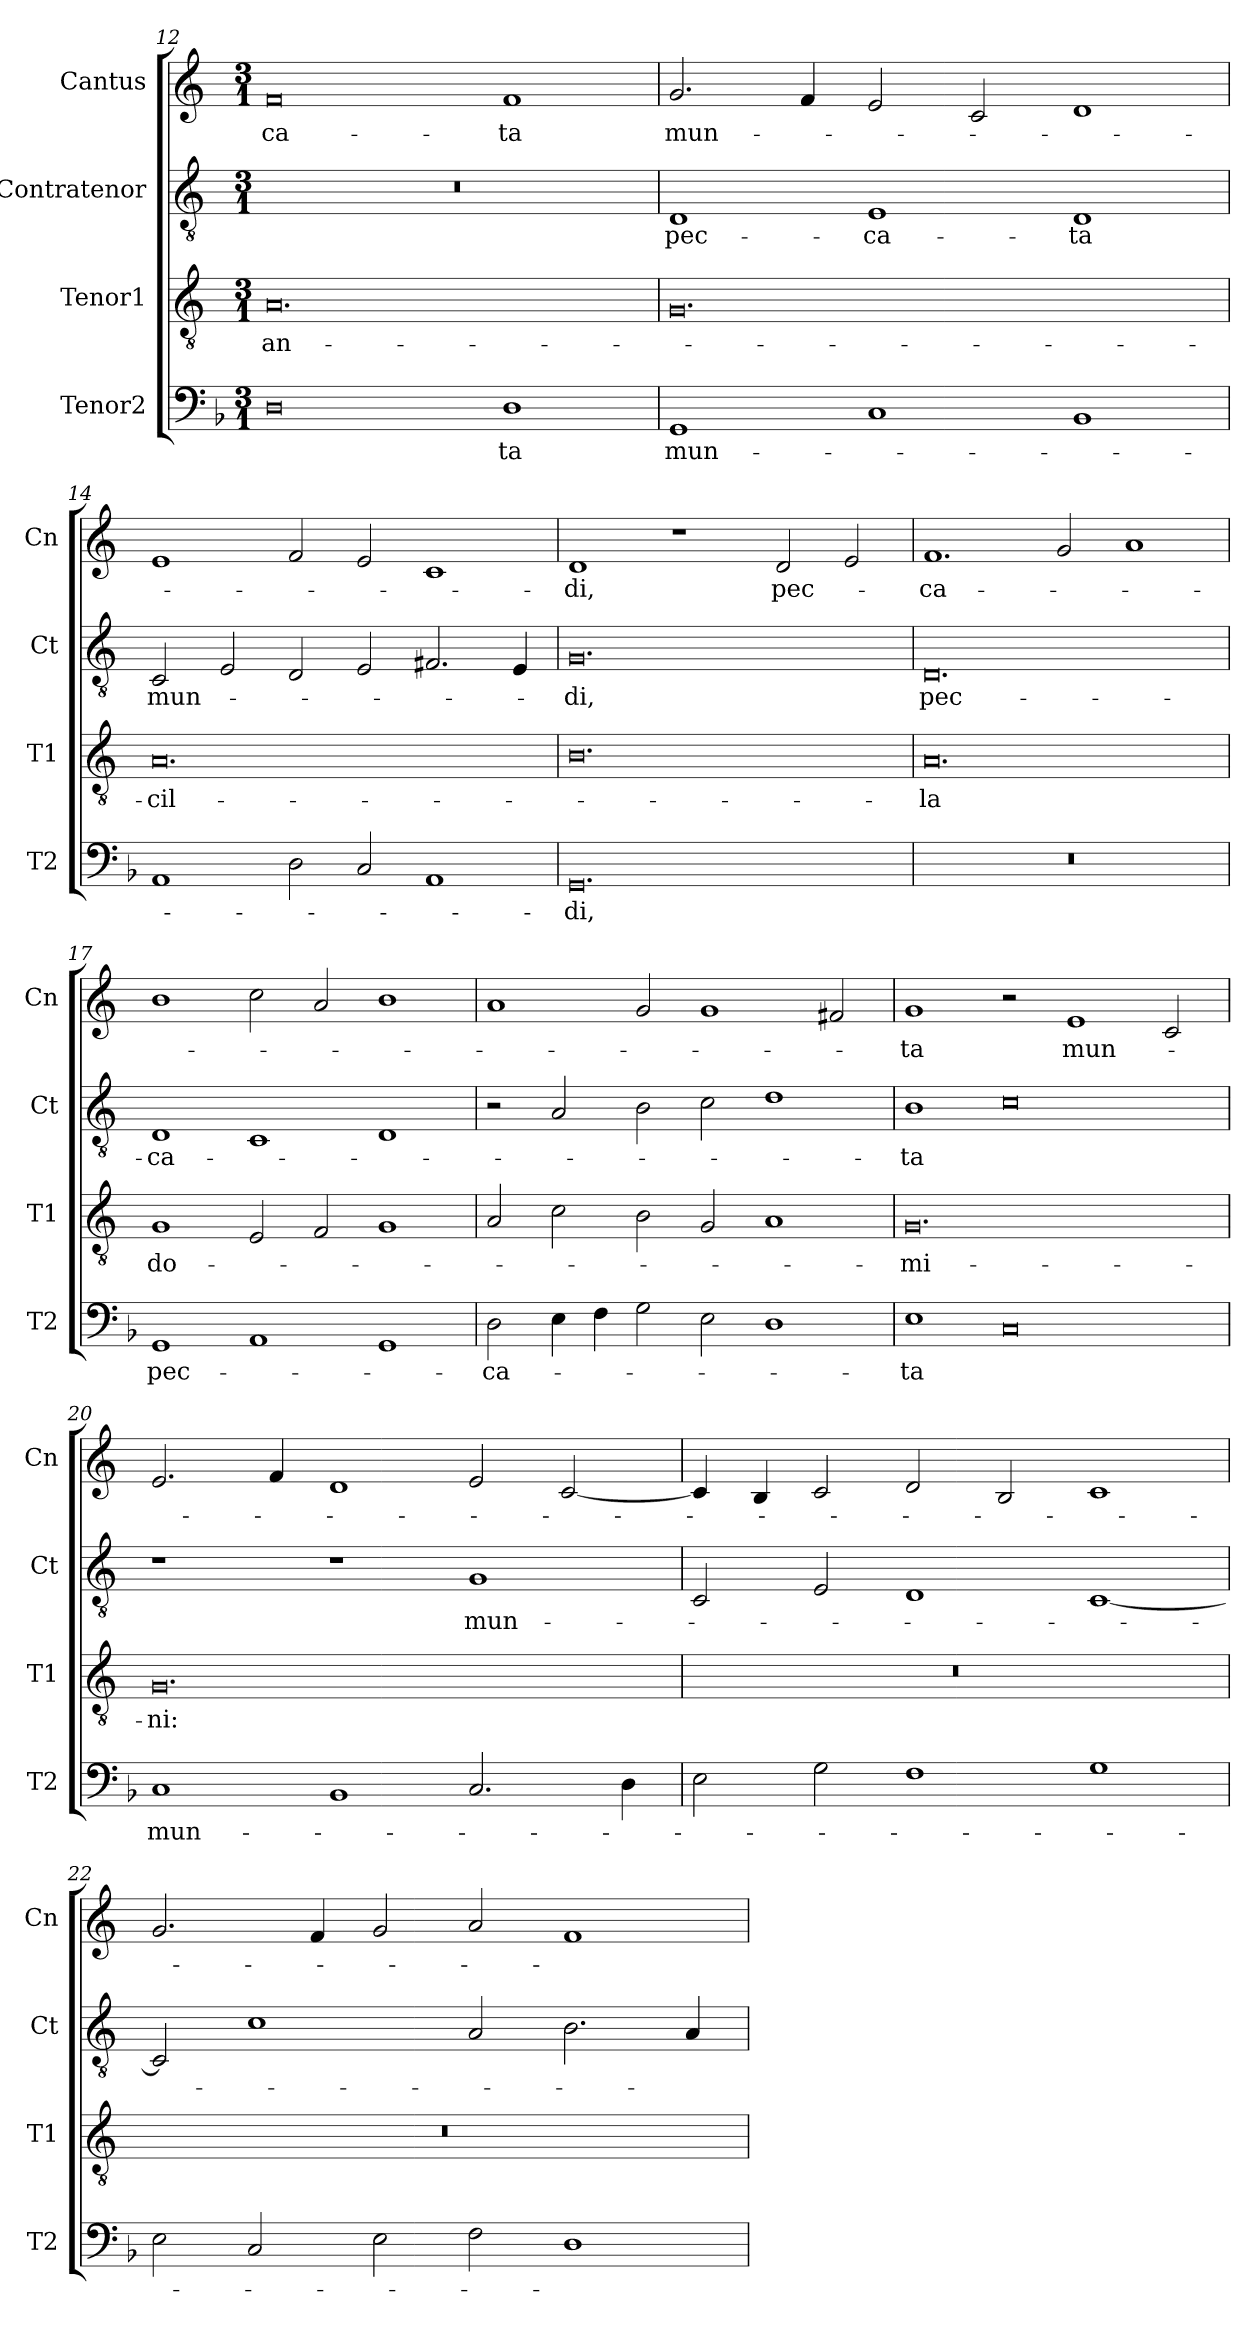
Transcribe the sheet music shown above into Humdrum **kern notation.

**kern	**text	**kern	**text	**kern	**text	**kern	**text
*part4	*part4	*part3	*part3	*part2	*part2	*part1	*part1
*staff4	*staff4	*staff3	*staff3	*staff2	*staff2	*staff1	*staff1
*I"Tenor2	*	*I"Tenor1	*	*I"Contratenor	*	*I"Cantus	*
*I'T2	*	*I'T1	*	*I'Ct	*	*I'Cn	*
*clefF4	*	*clefGv2	*	*clefGv2	*	*clefG2	*
*k[b-]	*	*k[]	*	*k[]	*	*k[]	*
*M3/1	*	*M3/1	*	*M3/1	*	*M3/1	*
=12	=12	=12	=12	=12	=12	=12	=12
0D	.	0.A	an-	0.r	.	0f	-ca-
1D	-ta	.	.	.	.	1f	-ta
=13	=13	=13	=13	=13	=13	=13	=13
1GG	mun-	0.G	.	1D	pec-	2.g/	mun-
.	.	.	.	.	.	4f/	.
1C	.	.	.	1E	-ca-	2e/	.
.	.	.	.	.	.	2c/	.
1BB-	.	.	.	1D	-ta	1d	.
=14	=14	=14	=14	=14	=14	=14	=14
1AA	.	0.A	-cil-	2C/	mun-	1e	.
.	.	.	.	2E/	.	.	.
2D\	.	.	.	2D/	.	2f/	.
2C/	.	.	.	2E/	.	2e/	.
1AA	.	.	.	2.F#X/	.	1c	.
.	.	.	.	4E/	.	.	.
=15	=15	=15	=15	=15	=15	=15	=15
0.GG	-di,	0.B	.	0.G	-di,	1d	-di,
.	.	.	.	.	.	1r	.
.	.	.	.	.	.	2d/	pec-
.	.	.	.	.	.	2e/	.
=16	=16	=16	=16	=16	=16	=16	=16
0.r	.	0.A	-la	0.D	pec-	1.f	-ca-
.	.	.	.	.	.	2g/	.
.	.	.	.	.	.	1a	.
=17	=17	=17	=17	=17	=17	=17	=17
1GG	pec-	1G	do-	1D	-ca-	1b	.
1AA	.	2E/	.	1C	.	2cc\	.
.	.	2F/	.	.	.	2a/	.
1GG	.	1G	.	1D	.	1b	.
=18	=18	=18	=18	=18	=18	=18	=18
2D\	-ca-	2A/	.	2r	.	1a	.
4E\	.	2c\	.	2A/	.	.	.
4F\	.	.	.	.	.	.	.
2G\	.	2B\	.	2B\	.	2g/	.
2E\	.	2G/	.	2c\	.	1g	.
1D	.	1A	.	1d	.	.	.
.	.	.	.	.	.	2f#X/	.
=19	=19	=19	=19	=19	=19	=19	=19
1E	-ta	0.G	-mi-	1B	-ta	1g	-ta
0C	.	.	.	0c	.	2r	.
.	.	.	.	.	.	1e	mun-
.	.	.	.	.	.	2c/	.
=20	=20	=20	=20	=20	=20	=20	=20
1C	mun-	0.G	-ni:	1r	.	2.e/	.
.	.	.	.	.	.	4f/	.
1BB-	.	.	.	1r	.	1d	.
2.C/	.	.	.	1G	mun-	2e/	.
.	.	.	.	.	.	[2c/	.
4D\	.	.	.	.	.	.	.
=21	=21	=21	=21	=21	=21	=21	=21
2E\	.	0.r	.	2C/	.	4c/]	.
.	.	.	.	.	.	4B/	.
2G\	.	.	.	2E/	.	2c/	.
1F	.	.	.	1D	.	2d/	.
.	.	.	.	.	.	2B/	.
1G	.	.	.	[1C	.	1c	.
=22	=22	=22	=22	=22	=22	=22	=22
2E\	.	0.r	.	2C/]	.	2.g/	.
2C/	.	.	.	1c	.	.	.
.	.	.	.	.	.	4f/	.
2E\	.	.	.	.	.	2g/	.
2F\	.	.	.	2A/	.	2a/	.
1D	.	.	.	2.B\	.	1f	.
.	.	.	.	4A/	.	.	.
=	=	=	=	=	=	=	=
*-	*-	*-	*-	*-	*-	*-	*-
